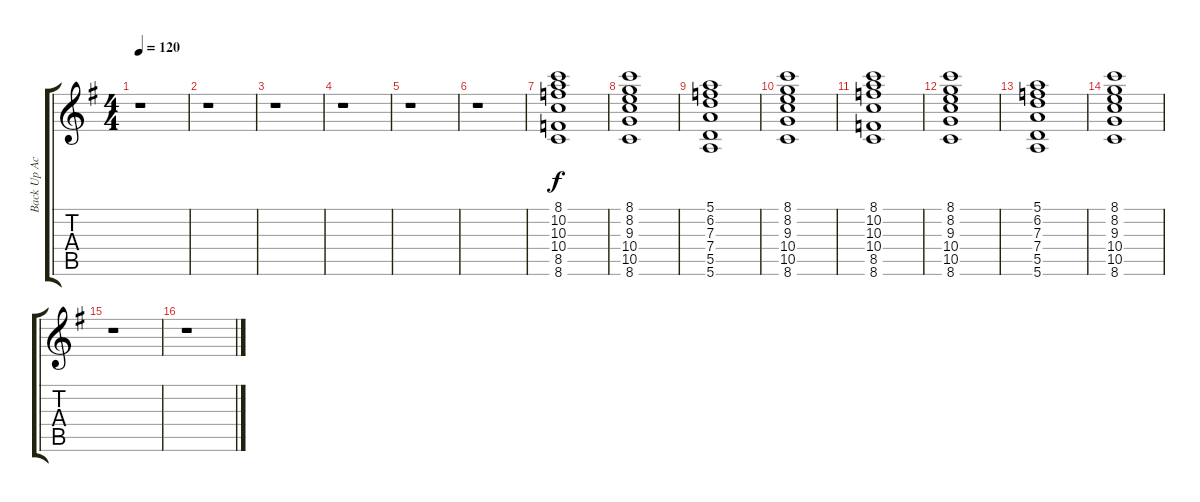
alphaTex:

\track ("Back Up Acoustic" "Back Up Ac") {instrument acousticguitarsteel}
\staff {score tabs}
\tuning (E4 B3 G3 D3 A2 E2) {hide}
\ts (4 4)
\tempo 120
\clef g2
\ks g
r.1{dy f} |
r.1 |
r.1 |
r.1 |
r.1 |
r.1 |
(8.1 10.2 10.3 10.4 8.5 8.6).1 |
(8.1 8.2 9.3 10.4 10.5 8.6).1 |
(5.1 6.2 7.3 7.4 5.5 5.6).1 |
(8.1 8.2 9.3 10.4 10.5 8.6).1 |
(8.1 10.2 10.3 10.4 8.5 8.6).1 |
(8.1 8.2 9.3 10.4 10.5 8.6).1 |
(5.1 6.2 7.3 7.4 5.5 5.6).1 |
(8.1 8.2 9.3 10.4 10.5 8.6).1 |
r.1 |
r.1
